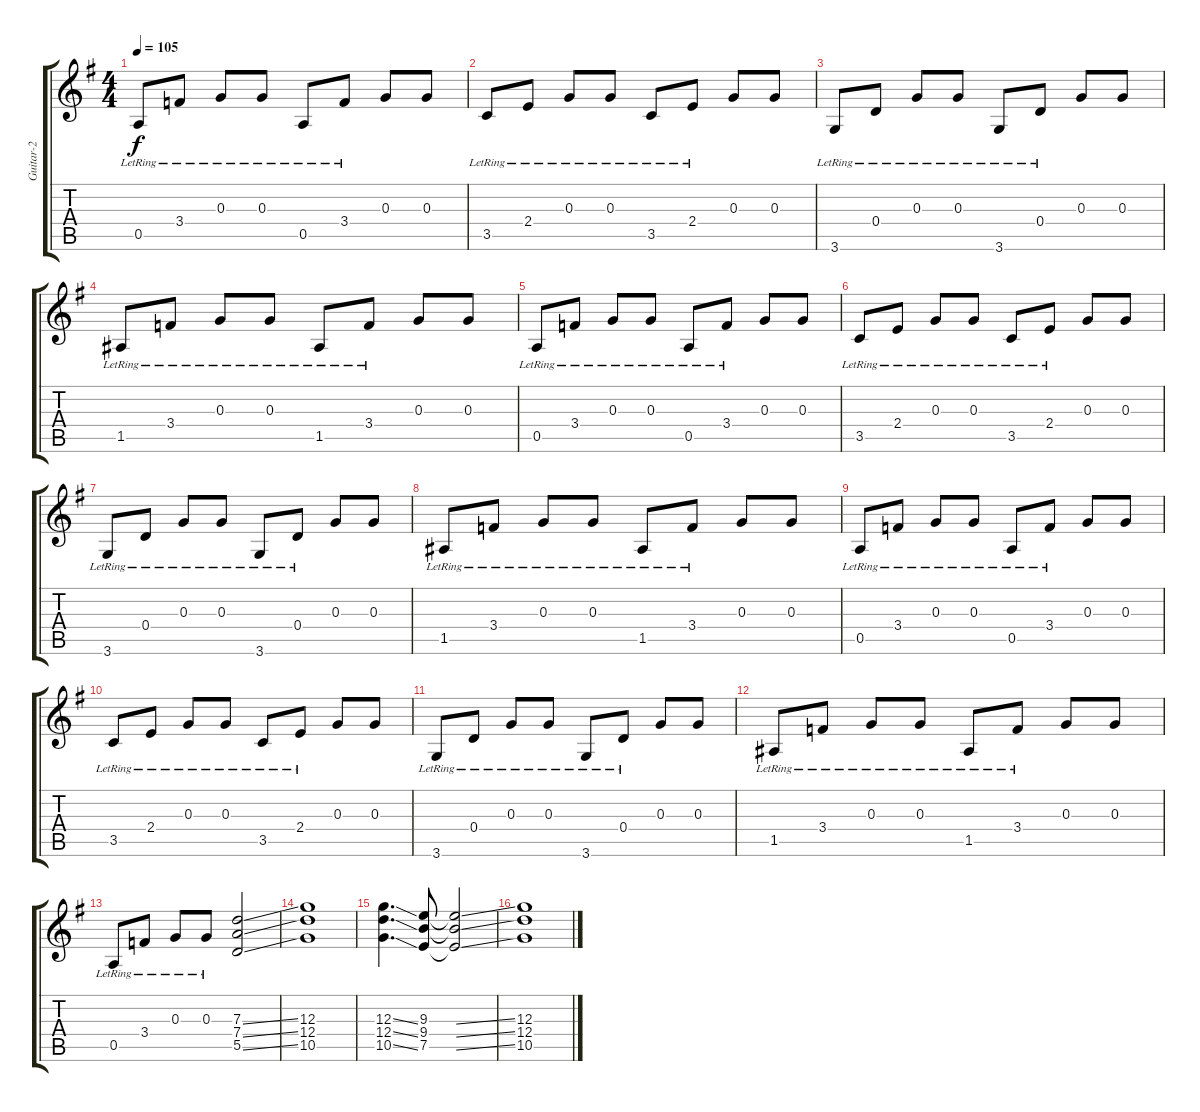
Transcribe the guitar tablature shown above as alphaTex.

\track ("Guitar-2" "Guitar-2") {instrument distortionguitar}
\staff {score tabs}
\tuning (E4 B3 G3 D3 A2 E2) {hide}
\ts (4 4)
\tempo 105
\clef g2
\ks g
0.5{lr}.8{dy f} 3.4{lr}.8 0.3{lr}.8 0.3{lr}.8 0.5{lr}.8 3.4{lr}.8 0.3.8 0.3.8 |
3.5{lr}.8 2.4{lr}.8 0.3{lr}.8 0.3{lr}.8 3.5{lr}.8 2.4{lr}.8 0.3.8 0.3.8 |
3.6{lr}.8 0.4{lr}.8 0.3{lr}.8 0.3{lr}.8 3.6{lr}.8 0.4{lr}.8 0.3.8 0.3.8 |
1.5{lr}.8 3.4{lr}.8 0.3{lr}.8 0.3{lr}.8 1.5{lr}.8 3.4{lr}.8 0.3.8 0.3.8 |
0.5{lr}.8 3.4{lr}.8 0.3{lr}.8 0.3{lr}.8 0.5{lr}.8 3.4{lr}.8 0.3.8 0.3.8 |
3.5{lr}.8 2.4{lr}.8 0.3{lr}.8 0.3{lr}.8 3.5{lr}.8 2.4{lr}.8 0.3.8 0.3.8 |
3.6{lr}.8 0.4{lr}.8 0.3{lr}.8 0.3{lr}.8 3.6{lr}.8 0.4{lr}.8 0.3.8 0.3.8 |
1.5{lr}.8 3.4{lr}.8 0.3{lr}.8 0.3{lr}.8 1.5{lr}.8 3.4{lr}.8 0.3.8 0.3.8 |
0.5{lr}.8 3.4{lr}.8 0.3{lr}.8 0.3{lr}.8 0.5{lr}.8 3.4{lr}.8 0.3.8 0.3.8 |
3.5{lr}.8 2.4{lr}.8 0.3{lr}.8 0.3{lr}.8 3.5{lr}.8 2.4{lr}.8 0.3.8 0.3.8 |
3.6{lr}.8 0.4{lr}.8 0.3{lr}.8 0.3{lr}.8 3.6{lr}.8 0.4{lr}.8 0.3.8 0.3.8 |
1.5{lr}.8 3.4{lr}.8 0.3{lr}.8 0.3{lr}.8 1.5{lr}.8 3.4{lr}.8 0.3.8 0.3.8 |
0.5{lr}.8 3.4{lr}.8 0.3{lr}.8 0.3{lr}.8 (7.3{ss} 7.4{ss} 5.5{ss}).2 |
(12.3 12.4 10.5).1 |
(12.3{ss} 12.4{ss} 10.5{ss}).4{d} (9.3 9.4 7.5).8 (9.3{ss t} 9.4{ss t} 7.5{ss t}).2 |
(12.3 12.4 10.5).1
